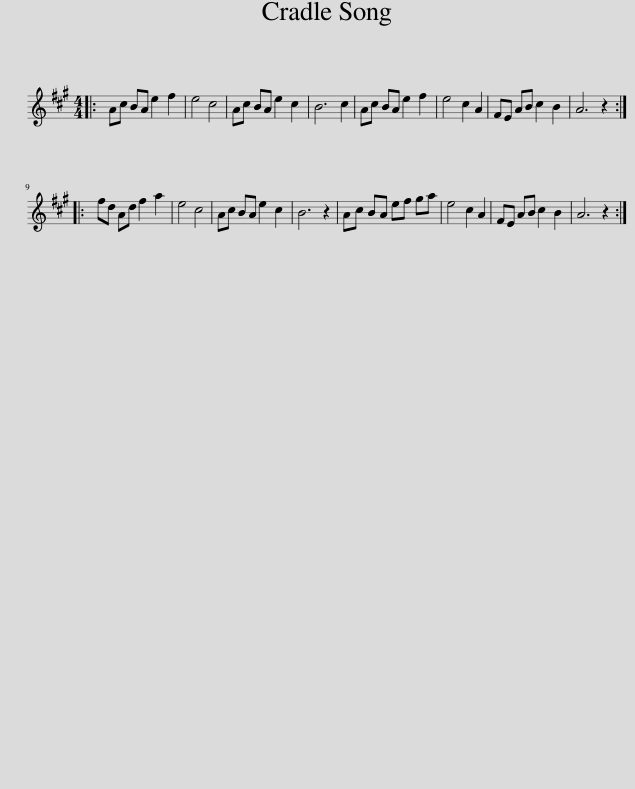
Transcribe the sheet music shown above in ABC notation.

X:1
L:1/8
M:4/4
I:linebreak $
K:A
V:1 treble
V:1
|: Ac BA e2 f2 | e4 c4 | Ac BA e2 c2 | B6 c2 | Ac BA e2 f2 | %5
 e4 c2 A2 | FE AB c2 B2 | A6 z2 ::$ fd Ad f2 a2 | e4 c4 | %10
 Ac BA e2 c2 | B6 z2 | Ac BA ef ga | e4 c2 A2 | FE AB c2 B2 | %15
 A6 z2 :| %16
